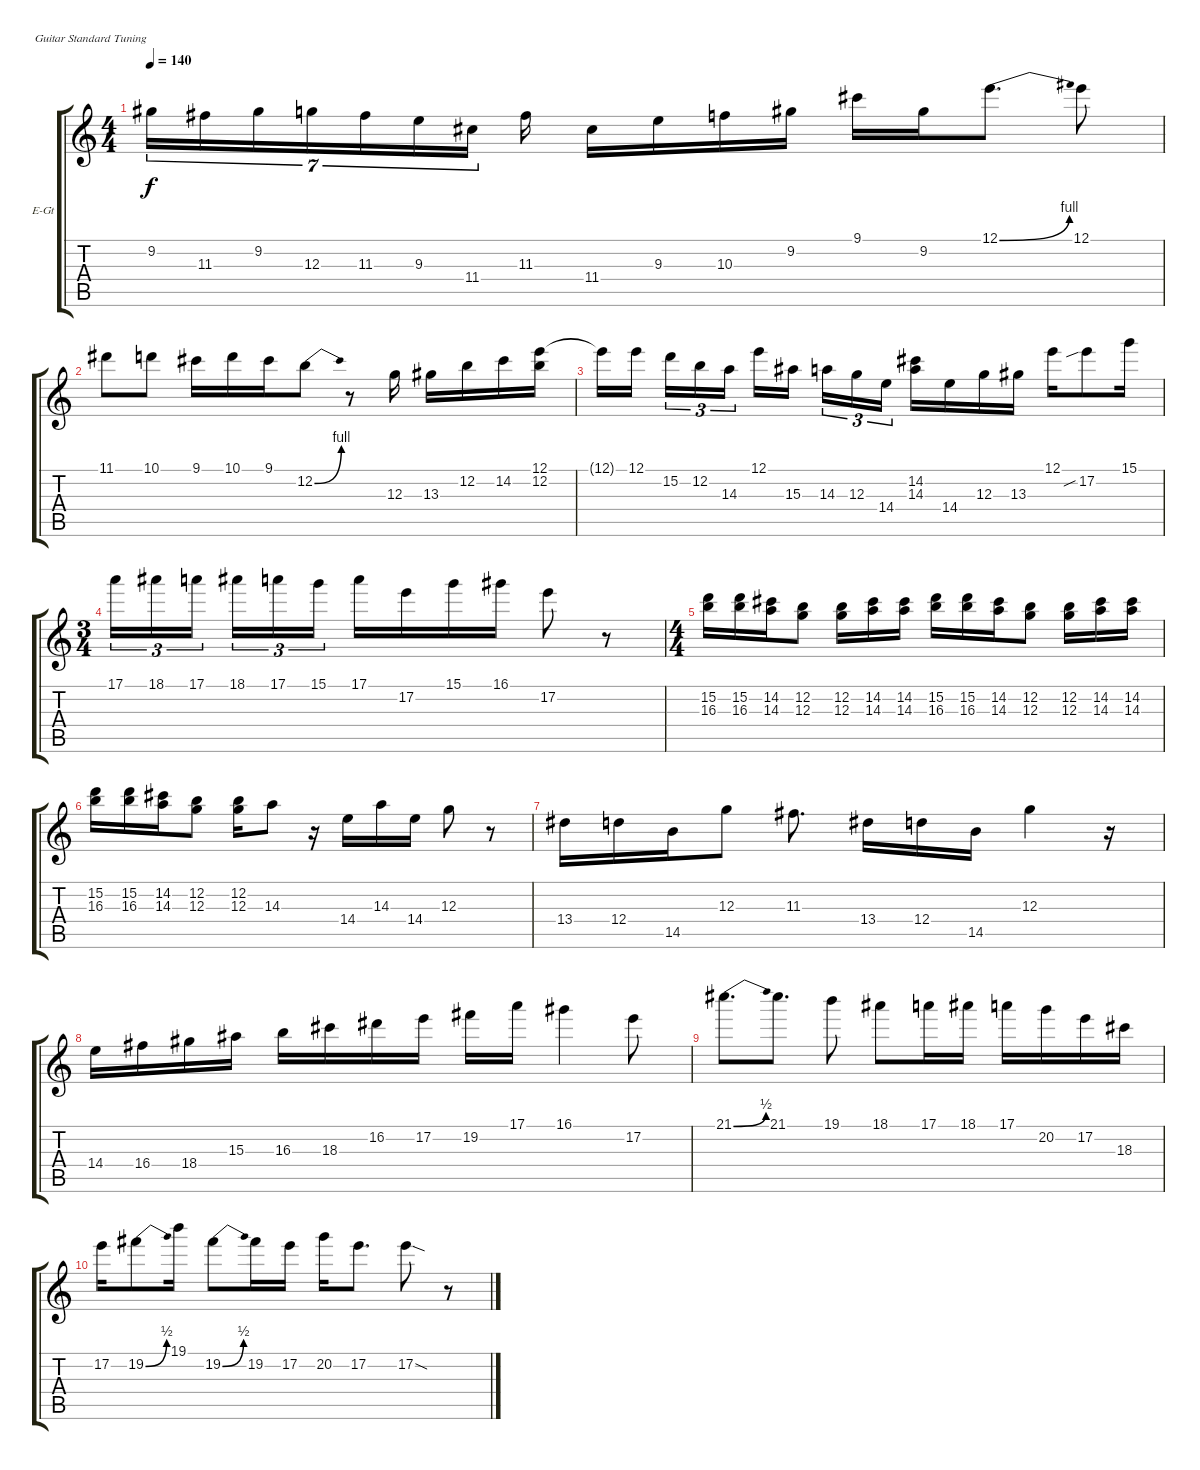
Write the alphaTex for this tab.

\bracketExtendMode groupsimilarinstruments
\firstSystemTrackNameOrientation horizontal
\otherSystemsTrackNameOrientation horizontal
\track ("Track 1" "E-Gt") {instrument distortionguitar}
\staff {score tabs}
\tuning (E4 B3 G3 D3 A2 E2)
\ts (4 4)
\tempo 140
\clef g2
\ks c
9.2.16{tu (7 4) dy f} 11.3.16{tu (7 4)} 9.2.16{tu (7 4)} 12.3.16{tu (7 4)} 11.3.16{tu (7 4)} 9.3.16{tu (7 4)} 11.4.16{tu (7 4)} 11.3.16 11.4.16 9.3.16 10.3.16 9.2.16 9.1.16 9.2.16 12.1{be (bend 0 0 60 4)}.8{d} 12.1.8 |
11.1.8 10.1.8 9.1.16 10.1.16 9.1.16 12.2{be (bend 0 0 60 4)}.8 r.8 12.3.16 13.3.16 12.2.16 14.2.16 (12.1 12.2).16 |
12.1{t}.16 12.1.16 15.2.16{tu (3 2)} 12.2.16{tu (3 2)} 14.3.16{tu (3 2)} 12.1.16 15.3.16 14.3.16{tu (3 2)} 12.3.16{tu (3 2)} 14.4.16{tu (3 2)} (14.2 14.3).16 14.4.16 12.3.16 13.3.16 12.1.16 17.2{sib}.8 15.1.16 |
\ts (3 4)
\beaming (8 2 2 2)
17.1.16{tu (3 2)} 18.1.16{tu (3 2)} 17.1.16{tu (3 2)} 18.1.16{tu (3 2)} 17.1.16{tu (3 2)} 15.1.16{tu (3 2)} 17.1.16 17.2.16 15.1.16 16.1.16 17.2.8 r.8 |
\ts (4 4)
\beaming (8 2 2 2 2)
(15.2 16.3).16 (15.2 16.3).16 (14.2 14.3).16 (12.2 12.3).8 (12.2 12.3).16 (14.2 14.3).16 (14.2 14.3).16 (15.2 16.3).16 (15.2 16.3).16 (14.2 14.3).16 (12.2 12.3).8 (12.2 12.3).16 (14.2 14.3).16 (14.2 14.3).16 |
(15.2 16.3).16 (15.2 16.3).16 (14.2 14.3).16 (12.2 12.3).8 (12.2 12.3).16 14.3.8 r.16 14.4.16 14.3.16 14.4.16 12.3.8 r.8 |
13.4.16 12.4.16 14.5.16 12.3.8 11.3.8{d} 13.4.16 12.4.16 14.5.16 12.3.4 r.16 |
14.4.16 16.4.16 18.4.16 15.3.16 16.3.16 18.3.16 16.2.16 17.2.16 19.2.16 17.1.16 16.1.4 17.2.8 |
21.1{be (bend 0 0 60 2)}.8{d} 21.1.8{d} 19.1.8 18.1.8 17.1.16 18.1.16 17.1.16 20.2.16 17.2.16 18.3.16 |
17.2.16 19.2{be (bend 0 0 60 2)}.8 19.1.16 19.2{be (bend 0 0 60 2)}.8 19.2.16 17.2.16 20.2.16 17.2.8{d} 17.2{sod}.8 r.8
